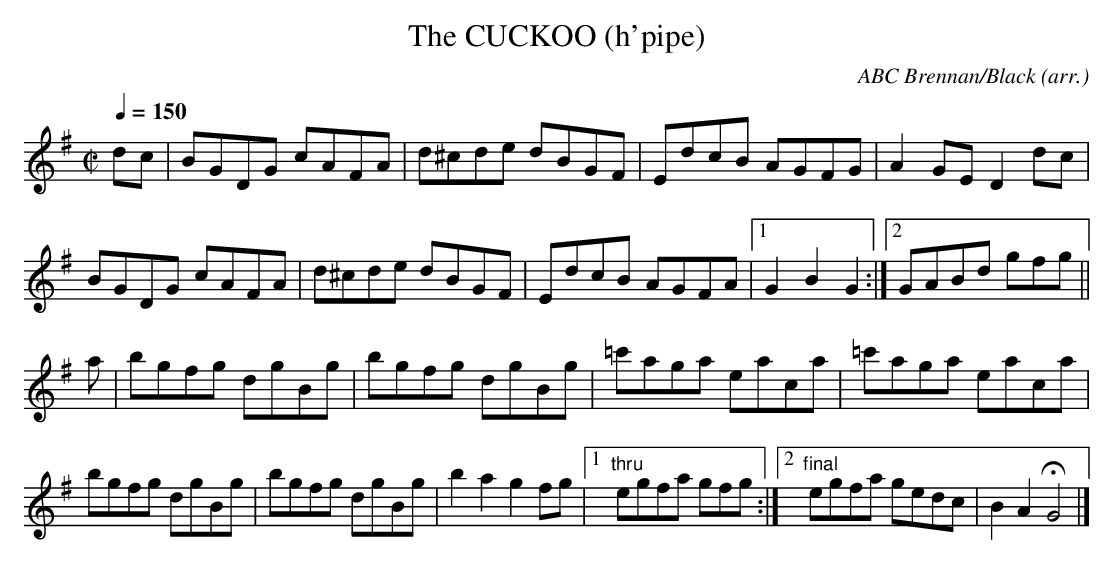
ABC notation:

X:1
T:CUCKOO (h'pipe), The
C:ABC Brennan/Black (arr.)
Q:1/4=150
M:C|
L:1/8 % dotted rhythm
K:G
dc|BGDG cAFA|d^cde dBGF|EdcB AGFG|A2GE D2dc|
BGDG cAFA|d^cde dBGF|EdcB AGFA|1 G2B2G2:|2 GABd gfg||
a|bgfg dgBg|bgfg dgBg|=c'aga eaca|=c'aga eaca|
bgfg dgBg|bgfg dgBg|b2a2 g2fg|1 "thru"egfa gfg:|\
[2 "final"egfa gedc|B2A2HG4|]
